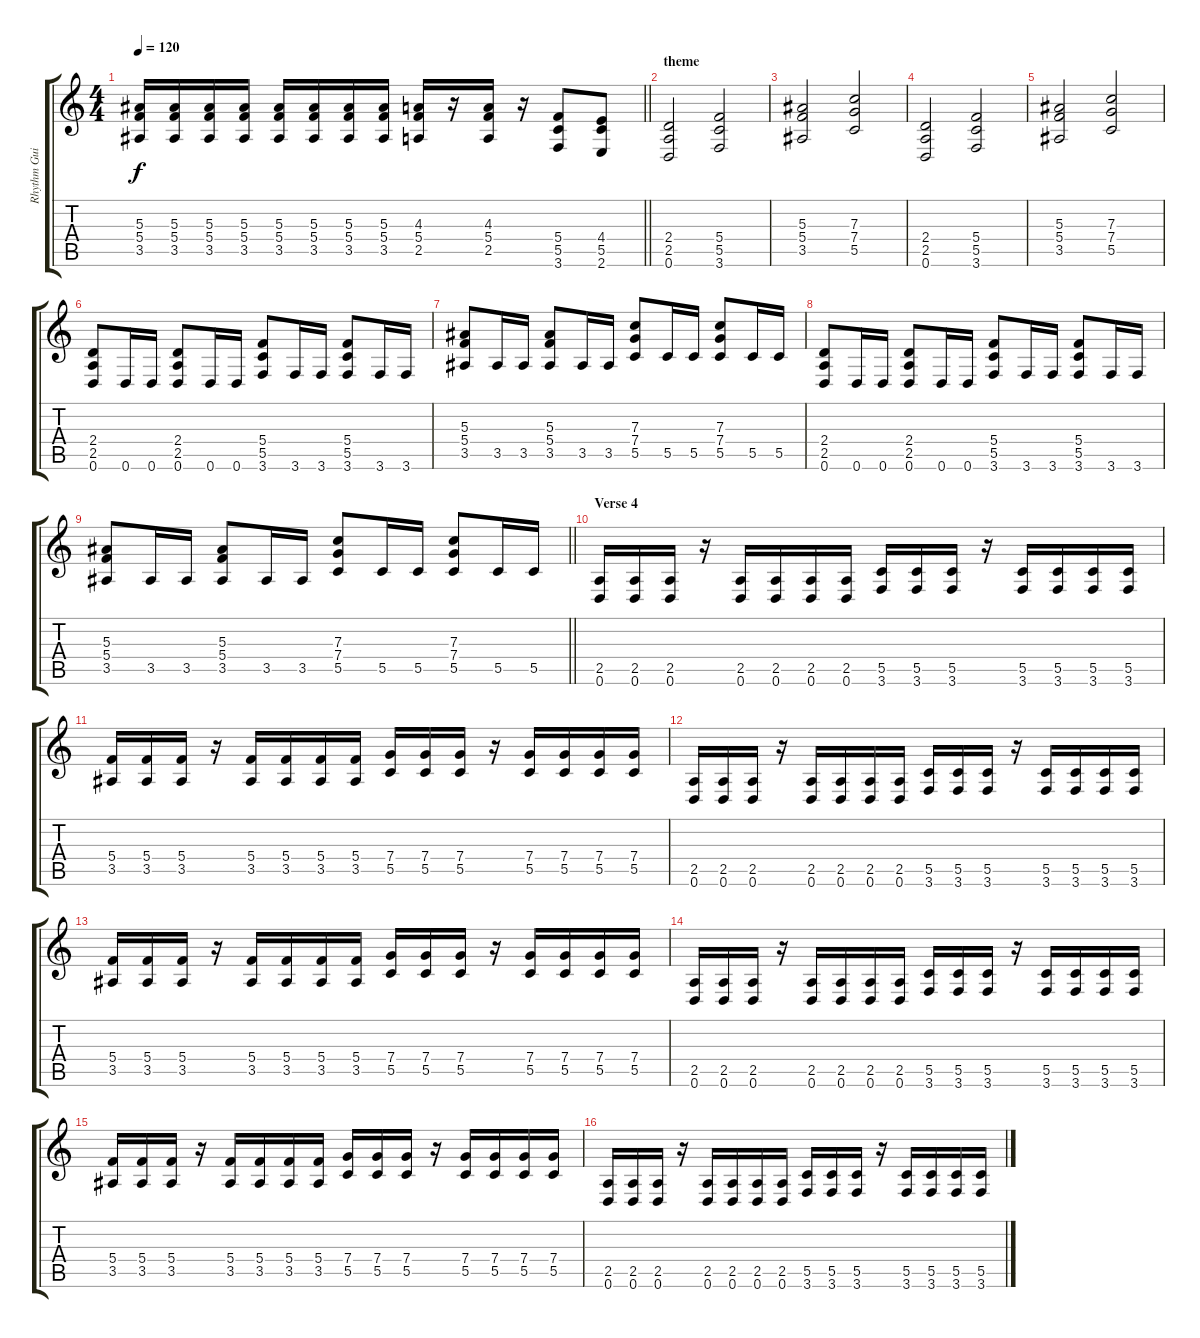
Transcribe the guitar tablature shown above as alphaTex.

\track ("Rhythm Guitar" "Rhythm Gui") {instrument distortionguitar}
\staff {score tabs}
\tuning (D4 A3 F3 C3 G2 D2) {hide}
\ts (4 4)
\tempo 120
\clef g2
\barLineRight lightlight
\ks c
(5.3 5.4 3.5).16{dy f} (5.3 5.4 3.5).16 (5.3 5.4 3.5).16 (5.3 5.4 3.5).16 (5.3 5.4 3.5).16 (5.3 5.4 3.5).16 (5.3 5.4 3.5).16 (5.3 5.4 3.5).16 (4.3 5.4 2.5).16 r.16 (4.3 5.4 2.5).16 r.16 (5.4 5.5 3.6).8 (4.4 5.5 2.6).8 |
\section ("" "theme")
(2.4 2.5 0.6).2 (5.4 5.5 3.6).2 |
(5.3 5.4 3.5).2 (7.3 7.4 5.5).2 |
(2.4 2.5 0.6).2 (5.4 5.5 3.6).2 |
(5.3 5.4 3.5).2 (7.3 7.4 5.5).2 |
(2.4 2.5 0.6).8 0.6.16 0.6.16 (2.4 2.5 0.6).8 0.6.16 0.6.16 (5.4 5.5 3.6).8 3.6.16 3.6.16 (5.4 5.5 3.6).8 3.6.16 3.6.16 |
(5.3 5.4 3.5).8 3.5.16 3.5.16 (5.3 5.4 3.5).8 3.5.16 3.5.16 (7.3 7.4 5.5).8 5.5.16 5.5.16 (7.3 7.4 5.5).8 5.5.16 5.5.16 |
(2.4 2.5 0.6).8 0.6.16 0.6.16 (2.4 2.5 0.6).8 0.6.16 0.6.16 (5.4 5.5 3.6).8 3.6.16 3.6.16 (5.4 5.5 3.6).8 3.6.16 3.6.16 |
\barLineRight lightlight
(5.3 5.4 3.5).8 3.5.16 3.5.16 (5.3 5.4 3.5).8 3.5.16 3.5.16 (7.3 7.4 5.5).8 5.5.16 5.5.16 (7.3 7.4 5.5).8 5.5.16 5.5.16 |
\section ("" "Verse 4")
(2.5 0.6).16 (2.5 0.6).16 (2.5 0.6).16 r.16 (2.5 0.6).16 (2.5 0.6).16 (2.5 0.6).16 (2.5 0.6).16 (5.5 3.6).16 (5.5 3.6).16 (5.5 3.6).16 r.16 (5.5 3.6).16 (5.5 3.6).16 (5.5 3.6).16 (5.5 3.6).16 |
(5.4 3.5).16 (5.4 3.5).16 (5.4 3.5).16 r.16 (5.4 3.5).16 (5.4 3.5).16 (5.4 3.5).16 (5.4 3.5).16 (7.4 5.5).16 (7.4 5.5).16 (7.4 5.5).16 r.16 (7.4 5.5).16 (7.4 5.5).16 (7.4 5.5).16 (7.4 5.5).16 |
(2.5 0.6).16 (2.5 0.6).16 (2.5 0.6).16 r.16 (2.5 0.6).16 (2.5 0.6).16 (2.5 0.6).16 (2.5 0.6).16 (5.5 3.6).16 (5.5 3.6).16 (5.5 3.6).16 r.16 (5.5 3.6).16 (5.5 3.6).16 (5.5 3.6).16 (5.5 3.6).16 |
(5.4 3.5).16 (5.4 3.5).16 (5.4 3.5).16 r.16 (5.4 3.5).16 (5.4 3.5).16 (5.4 3.5).16 (5.4 3.5).16 (7.4 5.5).16 (7.4 5.5).16 (7.4 5.5).16 r.16 (7.4 5.5).16 (7.4 5.5).16 (7.4 5.5).16 (7.4 5.5).16 |
(2.5 0.6).16 (2.5 0.6).16 (2.5 0.6).16 r.16 (2.5 0.6).16 (2.5 0.6).16 (2.5 0.6).16 (2.5 0.6).16 (5.5 3.6).16 (5.5 3.6).16 (5.5 3.6).16 r.16 (5.5 3.6).16 (5.5 3.6).16 (5.5 3.6).16 (5.5 3.6).16 |
(5.4 3.5).16 (5.4 3.5).16 (5.4 3.5).16 r.16 (5.4 3.5).16 (5.4 3.5).16 (5.4 3.5).16 (5.4 3.5).16 (7.4 5.5).16 (7.4 5.5).16 (7.4 5.5).16 r.16 (7.4 5.5).16 (7.4 5.5).16 (7.4 5.5).16 (7.4 5.5).16 |
(2.5 0.6).16 (2.5 0.6).16 (2.5 0.6).16 r.16 (2.5 0.6).16 (2.5 0.6).16 (2.5 0.6).16 (2.5 0.6).16 (5.5 3.6).16 (5.5 3.6).16 (5.5 3.6).16 r.16 (5.5 3.6).16 (5.5 3.6).16 (5.5 3.6).16 (5.5 3.6).16
